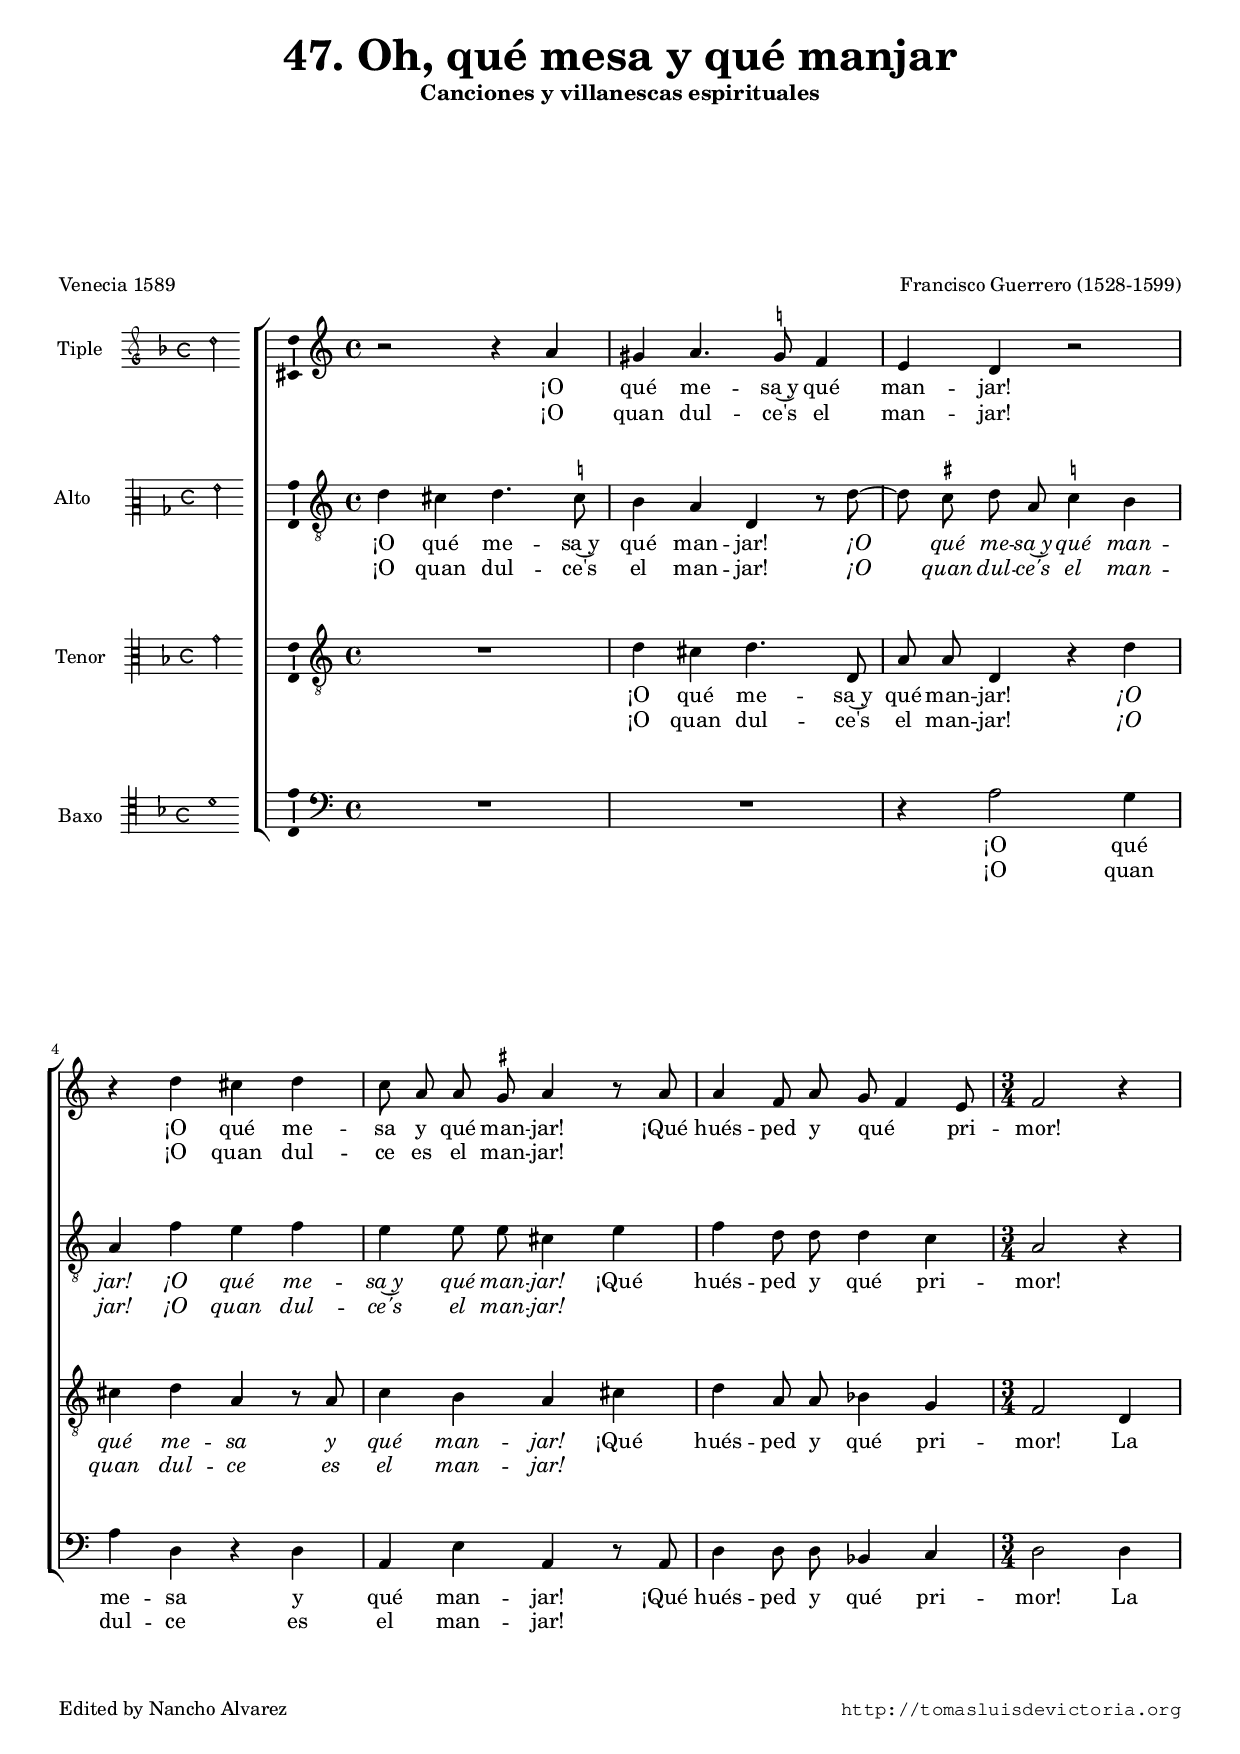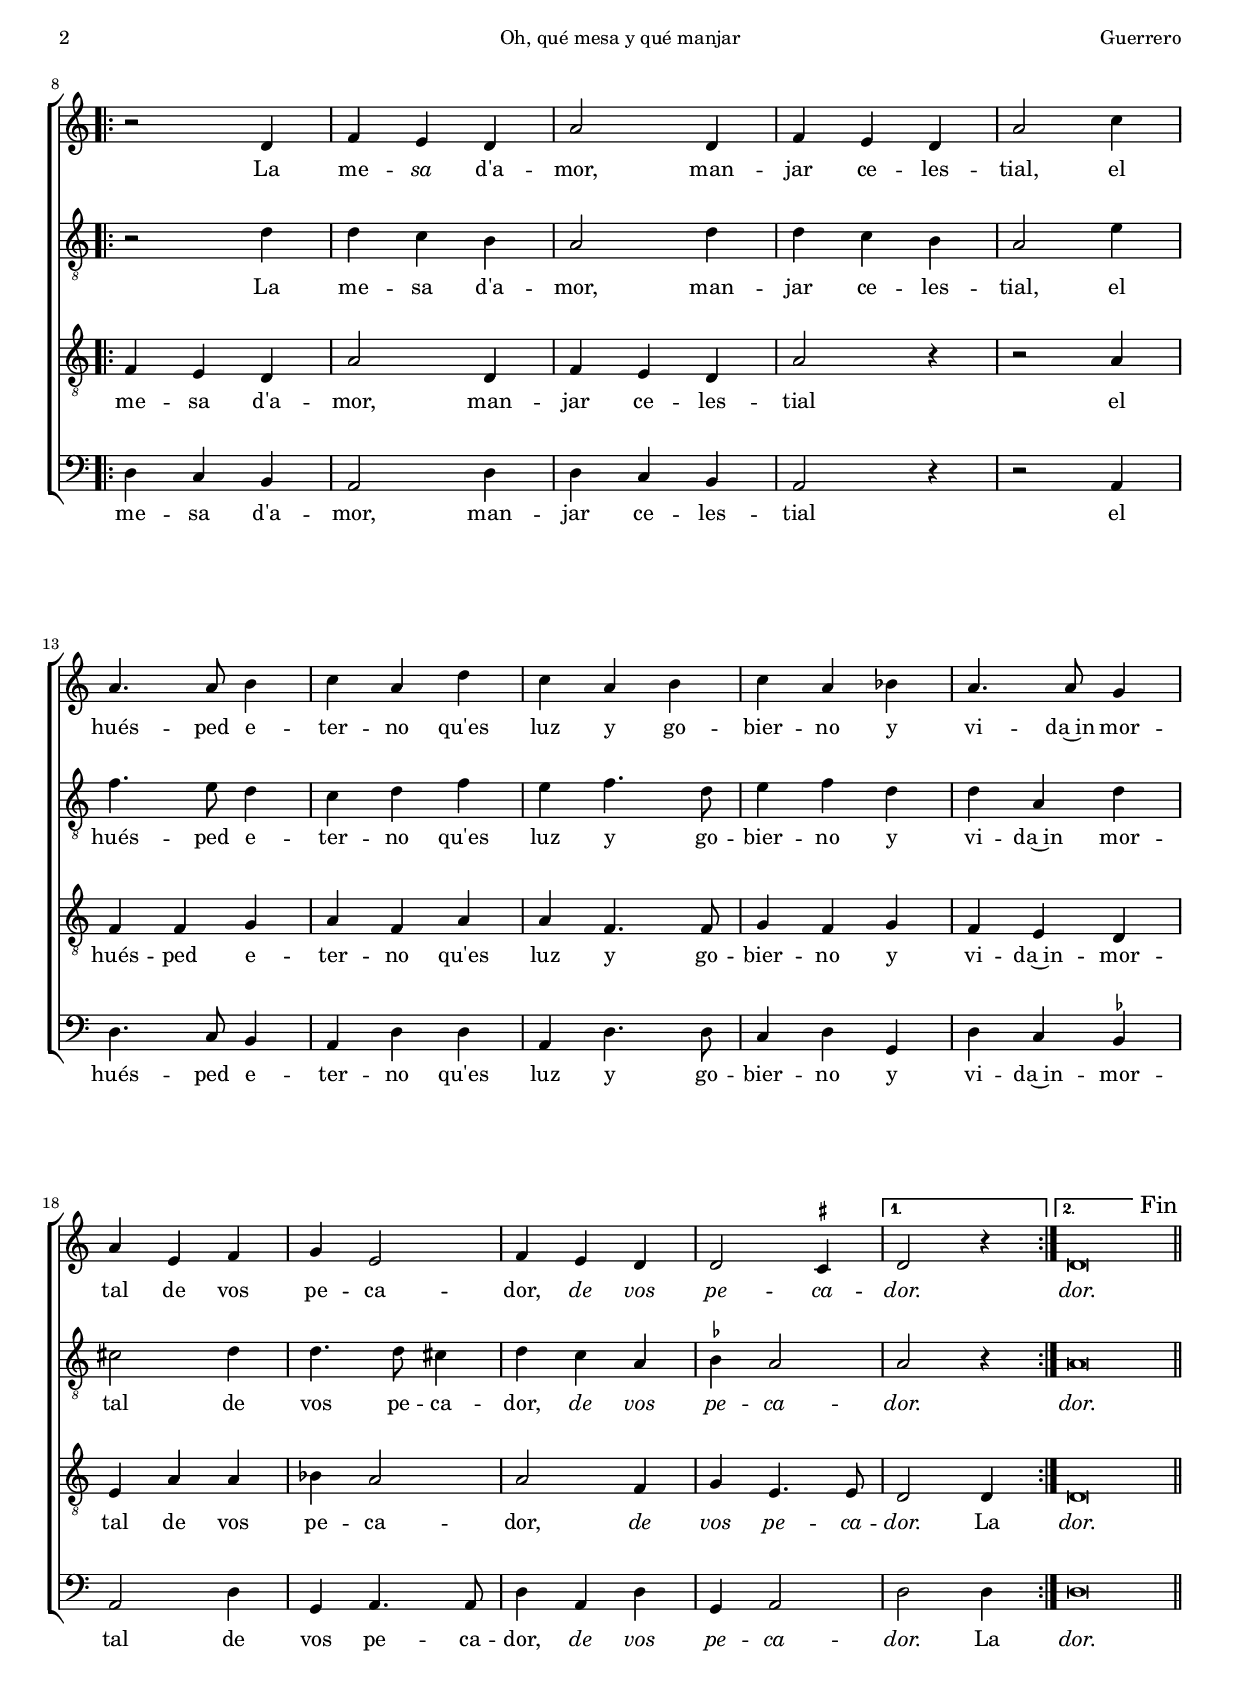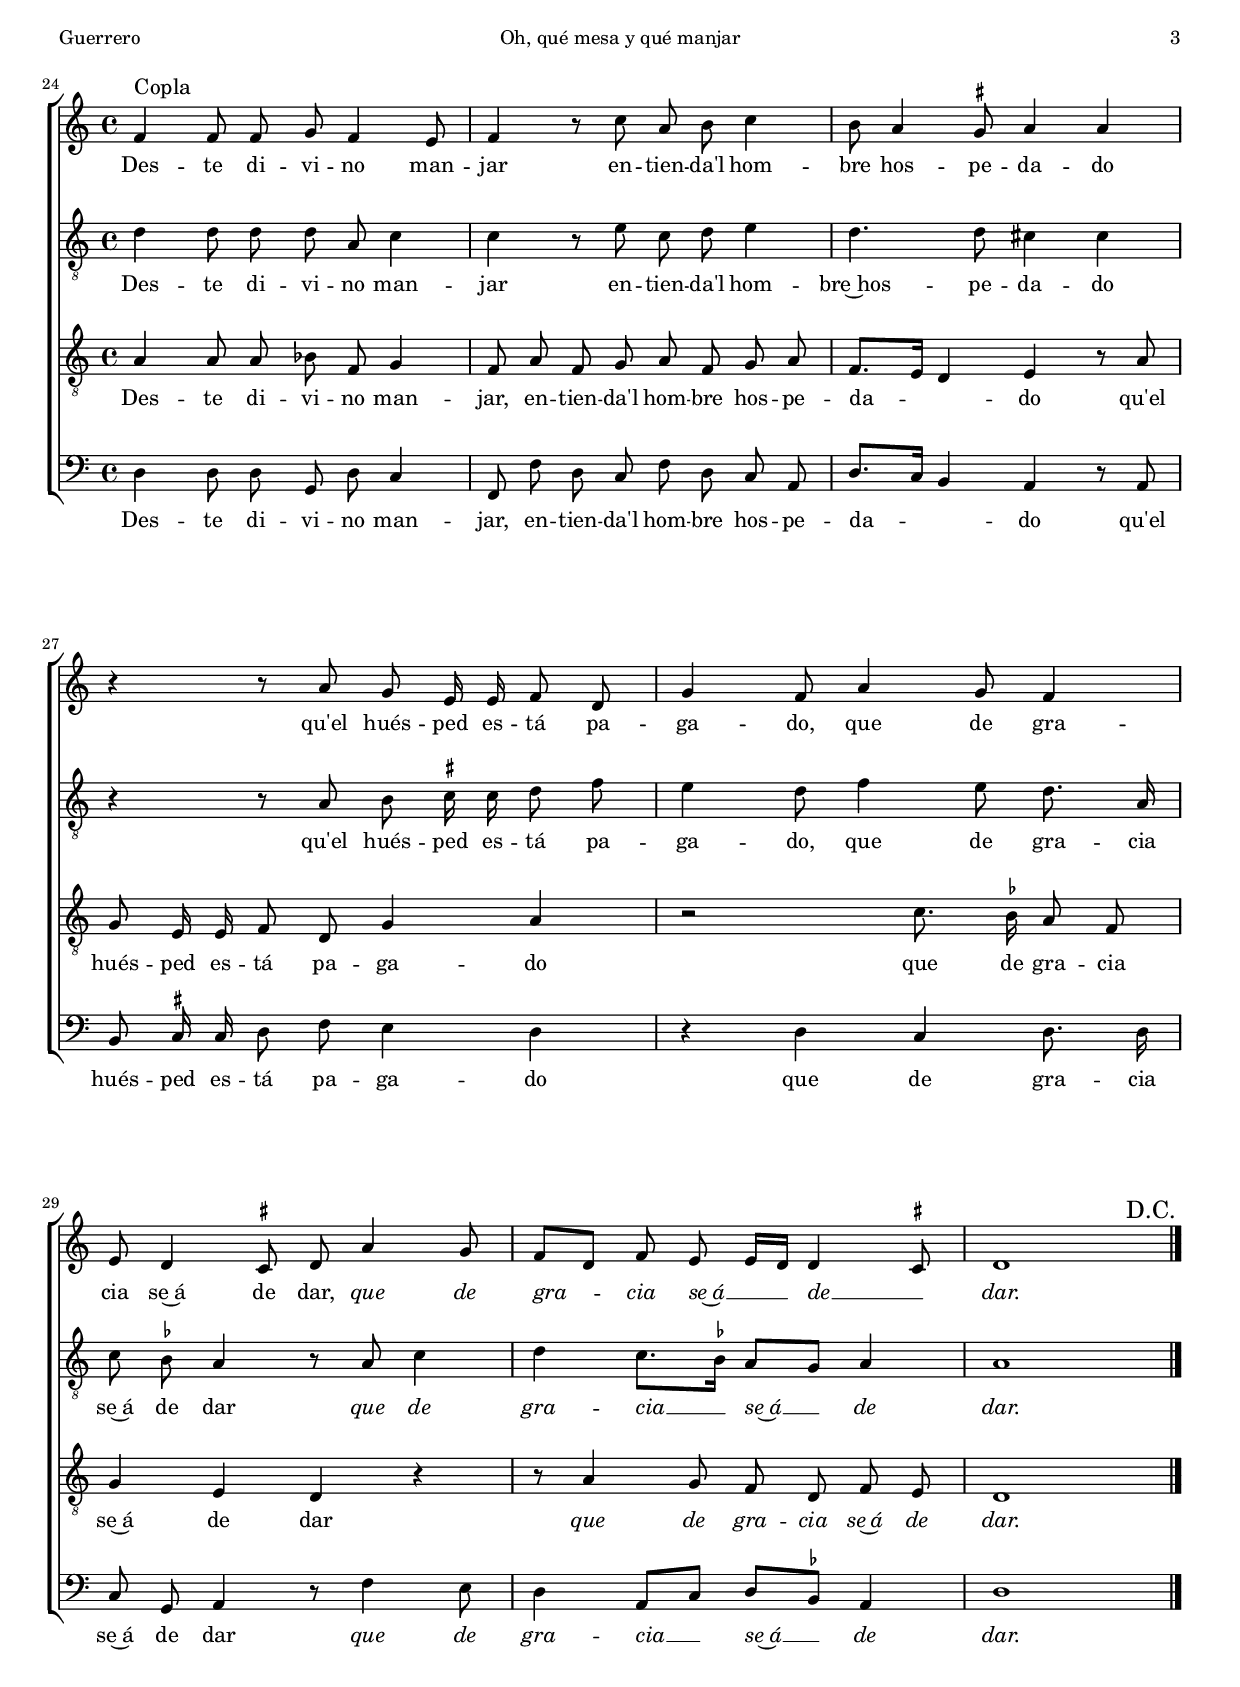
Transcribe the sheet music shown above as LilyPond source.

\version "2.18.0"

#(set-default-paper-size "a4")
#(set-global-staff-size 16.7)
#(ly:set-option 'point-and-click #f)
%mobile -s14.5 -i3.0

italicas=\override LyricText.font-shape = #'italic
rectas=\override LyricText.font-shape = #'upright
ss=\once \set suggestAccidentals = ##t
incipitwidth = 20
htitle="Oh, qué mesa y qué manjar"
hcomposer="Guerrero"


\header {
	title=\markup{\fontsize #3 "47. Oh, qué mesa y qué manjar"}
	subtitle="Canciones y villanescas espirituales"
        subsubtitle=\markup{\null \vspace #6 }
	composer="Francisco Guerrero (1528-1599)"
        pdfauthor=\composer
	%opus="(-)"
	poet="Venecia 1589"
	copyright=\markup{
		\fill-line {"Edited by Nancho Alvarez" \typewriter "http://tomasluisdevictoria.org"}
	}
%	tagline=""
}

global={\key f \major \time 4/4  \skip 1*6 \time 3/4
\skip 1*3/4*1 \break
\repeat volta 2 {\skip 1*3/4*14 } 
\alternative{{\skip 1*3/4*1 }{\skip 4 }} \skip 2 \bar "||" \pageBreak
\override Score.TimeSignature.break-visibility=#'#(#f #t #t)
\time 4/4 \skip 1*8 \bar "|."
}

cantus={
	\override Score.RehearsalMark.self-alignment-X = #right
        \override Score.RehearsalMark.break-visibility = #begin-of-line-invisible
	r2 r4 d''
	cis'' d''4. \ss c''8 bes'4
	a' g' r2
	r4 g'' fis'' g''
%5
	f''8 d'' d'' \ss cis'' d''4 r8 d''
	d''4 bes'8 d'' c'' bes'4 a'8
	bes'2 r4
	r2 g'4
	bes' a' g'
%10
	d''2 g'4
	bes' a' g'
	d''2 f''4
	d''4. d''8 e''4
	f'' d'' g''
%15
	f'' d'' e''
	f'' d'' ees''
	d''4. d''8 c''4
	d'' a' bes'
	c'' a'2
%20
	bes'4 a' g'
	g'2 \ss fis'4
	g'2 r4
	g'\breve*3/8
        \once \override Score.RehearsalMark.padding = #1.5
        \mark "Fin"
	\once \override TextScript.padding = #1
	bes'4^\markup{\larger "Copla"} bes'8 bes' c'' bes'4 a'8
%25
	bes'4 r8 f'' d'' e'' f''4
	e''8 d''4 \ss cis''8 d''4 d'' \break
	r r8 d'' c'' a'16 a' bes'8 g'
	c''4 bes'8 d''4 c''8 bes'4 \break
	a'8 g'4 \ss fis'8 g' d''4 c''8
%30
	 bes'[ g'] bes' a'  a'16[ g'] g'4 \ss fis'8
	g'1 \mark "D.C." 
}

altus={
	g'4 fis' g'4. \ss f'8
	e'4 d' g r8 g' ~
	g' \ss fis' g' d' \ss f'4 e'
	d' bes' a' bes'
%5
	a' a'8 a' fis'4 a'
	bes' g'8 g' g'4 f'
	d'2 r4
	r2 g'4
	g' f' e'
%10
	d'2 g'4
	g' f' e'
	d'2 a'4
	bes'4. a'8 g'4
	f' g' bes'
%15
	a' bes'4. g'8
	a'4 bes' g'
	g' d' g'
	fis'2 g'4
	g'4. g'8 fis'4
%20
	g' f' d'
	\ss ees' d'2
	d' r4
	d'\breve*3/8
	g'4 g'8 g' g' d' f'4
%25
	f' r8 a' f' g' a'4
	g'4. g'8 fis'4 fis'
	r r8 d' e' \ss fis'16 fis' g'8 bes'
	a'4 g'8 bes'4 a'8 g'8. d'16
	f'8 \ss ees' d'4 r8 d' f'4
%30
	g'  f'8.[ \ss ees'16]  d'8[ c'] d'4
	d'1
}

tenor={
	R1*4/4
	g'4 fis' g'4. g8
	d' d' g4 r g'
	fis' g' d' r8 d'
%5
	f'4 e' d' fis'
	g' d'8 d' ees'4 c'
	bes2 g4
	bes a g
	d'2 g4
%10
	bes a g
	d'2 r4
	r2 d'4
	bes bes c'
	d' bes d'
%15
	d' bes4. bes8
	c'4 bes c'
	bes a g
	a d' d'
	ees' d'2
%20
	d' bes4
	c' a4. a8
	g2 g4
	g\breve*3/8
	d'4 d'8 d' ees' bes c'4
%25
	bes8 d' bes c' d' bes c' d'
	 bes8.[ a16] g4 a r8 d'
	c' a16 a bes8 g c'4 d'
	r2 f'8. \ss ees'16 d'8 bes
	c'4 a g r
%30
	r8 d'4 c'8 bes g bes a
	g1
}

bassus={
	R1*4/4
	R1*4/4
	r4 d'2 c'4
	d' g r g
%5
	d a d r8 d
	g4 g8 g ees4 f
	g2 g4
	g f e
	d2 g4
%10
	g f e
	d2 r4
	r2 d4
	g4. f8 e4
	d g g
%15
	d g4. g8
	f4 g c
	g f \ss ees
	d2 g4
	c d4. d8
%20
	g4 d g
	c d2
	g g4
	g\breve*3/8
	g4 g8 g c g f4
%25
	bes,8 bes g f bes g f d
	 g8.[ f16] e4 d r8 d
	e \ss fis16 fis g8 bes a4 g
	r g f g8. g16
	f8 c d4 r8 bes4 a8
%30
	g4  d8[ f]  g[ \ss ees] d4
	g1
}

textocantus=\lyricmode{
¡O qué me -- sa~y qué man -- jar!
¡O qué me -- sa y qué man -- jar!
¡Qué hués -- ped y qué _ pri -- mor!
La me -- \italicas sa \rectas d'a -- mor,
man -- jar ce -- les -- tial,
el hués -- ped e -- ter -- no qu'es luz y go -- bier -- no 
y vi -- da~in mor -- tal de vos
pe -- ca -- dor,
\italicas
de vos pe -- ca -- dor.
dor.
\rectas
Des -- te di -- vi -- no man -- jar
en -- tien -- da'l hom -- bre hos -- pe -- da -- do
qu'el hués -- ped es -- tá pa -- ga -- do,
que de gra -- cia se~á de dar,
\italicas
que de gra -- _ cia se~á __ _ _ de __ _ dar.
}
textocantusb=\lyricmode{
¡O quan dul -- ce's el man -- jar!
¡O quan dul -- ce es el man -- jar!
}


textoaltus=\lyricmode{
¡O qué me -- sa~y qué man -- jar!
\italicas
¡O _ qué me -- sa~y qué man -- jar!
¡O qué me -- sa~y qué man -- jar!
\rectas
¡Qué hués -- ped y qué pri -- mor!
La me -- sa d'a -- mor,
man -- jar ce -- les -- tial,
el hués -- ped e -- ter -- no qu'es luz y go -- bier -- no 
y vi -- da~in mor -- tal
de vos pe -- ca -- dor,
\italicas
de vos pe -- ca -- dor. dor.
\rectas
Des -- te di -- vi -- no man -- jar
en -- tien -- da'l hom -- bre~hos -- pe -- da -- do
qu'el hués -- ped es -- tá pa -- ga -- do,
que de gra -- cia se~á de dar
\italicas
que de gra -- cia __ _ se~á __ _ de dar.
}
textoaltusb=\lyricmode {
¡O quan dul -- ce's el man -- jar!
\italicas
¡O _ quan dul -- ce's el man -- jar!
¡O quan dul -- ce's el man -- jar!
}

textotenor=\lyricmode{
¡O qué me -- sa~y qué man -- jar!
\italicas
¡O qué me -- sa y qué man -- jar!
\rectas
¡Qué hués -- ped y qué pri -- mor!
La me -- sa d'a -- mor,
man -- jar ce -- les -- tial
el hués -- ped e -- ter -- no qu'es luz y go -- bier -- no 
y vi -- da~in -- mor -- tal 
de vos pe -- ca -- dor,
\italicas
de vos pe -- ca -- dor. \rectas La
\italicas
dor.
\rectas
Des -- te di -- vi -- no man -- jar,
en -- tien -- da'l hom -- bre hos -- pe -- da -- _ _ do
qu'el hués -- ped es -- tá pa -- ga -- do
que de gra -- cia se~á de dar
\italicas
que de gra -- cia se~á de dar.
}
textotenorb=\lyricmode {
¡O quan dul -- ce's el man -- jar!
\italicas
¡O quan dul -- ce es el man -- jar!
}

textobassus=\lyricmode{
¡O qué me -- sa y qué man -- jar!
¡Qué hués -- ped y qué pri -- mor!
La me -- sa d'a -- mor,
man -- jar ce -- les -- tial
el hués -- ped e -- ter -- no qu'es luz y go -- bier -- no 
y vi -- da~in -- mor -- tal 
de vos pe -- ca -- dor,
\italicas
de vos pe -- ca -- dor.
\rectas La
\italicas dor.
\rectas
Des -- te di -- vi -- no man -- jar,
en -- tien -- da'l hom -- bre hos -- pe -- da -- _ _ do
qu'el hués -- ped es -- tá pa -- ga -- do
que de gra -- cia se~á de dar
\italicas
que de gra -- cia __ _ se~á __ _ de dar.
}
textobassusb=\lyricmode {
¡O quan dul -- ce es el man -- jar!
}


incipitcantus=\markup{
	\score{
		{ 
		\set Staff.instrumentName="Tiple   "
		\override NoteHead.style = #'neomensural
		\override Rest.style = #'neomensural
		\override Staff.TimeSignature.style = #'neomensural
		\cadenzaOn 
		\clef "petrucci-g"
		\key f \major
		\time 4/4
		d''2
		} 
	\layout {
		\context {\Voice
			\remove Ligature_bracket_engraver
			\consists Mensural_ligature_engraver
		}
		line-width=\incipitwidth
		indent = 0
	}
	}
}


incipitaltus=\markup{
	\score{
		{ 
		\set Staff.instrumentName="Alto      "
		\override NoteHead.style = #'neomensural 
		\override Rest.style = #'neomensural
		\override Staff.TimeSignature.style = #'neomensural
		\cadenzaOn 
		\clef "petrucci-c2"
		\key f \major
		\time 4/4
		g'2
		} 
	\layout {
		\context {\Voice
			\remove Ligature_bracket_engraver
			\consists Mensural_ligature_engraver
		}
		line-width=\incipitwidth
		indent = 0
	}
	}
}


incipittenor=\markup{
	\score{
		{ 
		\set Staff.instrumentName="Tenor   "
		\override NoteHead.style = #'neomensural 
		\override Rest.style = #'neomensural
		\override Staff.TimeSignature.style = #'neomensural
		\cadenzaOn 
		\clef "petrucci-c3"
		\key f \major
		\time 4/4
		g'2
		} 
	\layout {
		\context {\Voice
			\remove Ligature_bracket_engraver
			\consists Mensural_ligature_engraver
		}
		line-width=\incipitwidth
		indent=0
	}
	}
}


incipitbassus=\markup{
	\score{
		{ 
		\set Staff.instrumentName="Baxo   "
		\override NoteHead.style = #'neomensural 
		\override Rest.style = #'neomensural
		\override Staff.TimeSignature.style = #'neomensural
		\cadenzaOn 
		\clef "petrucci-c4"
		\key f \major
		\time 4/4
		d'1
		} 
	\layout {
		\context {\Voice
			\remove Ligature_bracket_engraver
			\consists Mensural_ligature_engraver
		}
		line-width=\incipitwidth
		indent = 0
	}
	}
}





\score {\transpose c' g{
\new ChoirStaff<<

	\new Staff <<\global
	\new Voice="v1" {
		\set Staff.instrumentName=\incipitcantus
		\clef "treble"
		\cantus }
	\new Lyrics \lyricsto "v1" {\textocantus }
	\new Lyrics \lyricsto "v1" {\textocantusb }
	>>

	
	\new Staff << \global
	\new Voice="v2" {
		\set Staff.instrumentName=\incipitaltus
		\clef "G_8" 
		\altus}
	\new Lyrics \lyricsto "v2" {\textoaltus }
	\new Lyrics \lyricsto "v2" {\textoaltusb }
	>>

	
	\new Staff <<\global
	\new Voice="v3" {
		\set Staff.instrumentName=\incipittenor
		\clef "G_8"
		\tenor }
	\new Lyrics \lyricsto "v3" {\textotenor }
	\new Lyrics \lyricsto "v3" {\textotenorb }
	>>
	

	\new Staff <<\global
	\new Voice="v4" {
		\set Staff.instrumentName=\incipitbassus
		\clef "bass" 
		\bassus }
	\new Lyrics \lyricsto "v4" {\textobassus }
	\new Lyrics \lyricsto "v4" {\textobassusb }
	>>
	
>>

	}%transpose

\layout{ 
	\context {\Lyrics 
		\override VerticalAxisGroup.staff-affinity = #UP
		\override VerticalAxisGroup.nonstaff-relatedstaff-spacing =
			#'((basic-distance . 0) (minimum-distance . 0) (padding . 1))
		\override LyricText.font-size = #1.2
		\override LyricHyphen.minimum-distance = #0.5
	}
	\context {\Score 
		tempoHideNote = ##t
		\override BarNumber.padding = #2 
	}
	\context {\Voice 
		melismaBusyProperties = #'()
                autoBeaming = ##f
	}
	\context {\Staff 
                %\RemoveEmptyStaves
                %\override VerticalAxisGroup.remove-first = ##t
		\override VerticalAxisGroup.staff-staff-spacing =
			#'((basic-distance . 11) (minimum-distance . 0) (padding . 1))
		\consists Ambitus_engraver 
		\override LigatureBracket.padding = #1
	}
}

%\midi { \mtempo }

}


\paper{
	evenHeaderMarkup=\markup  \fill-line { \fromproperty #'page:page-number-string \htitle \hcomposer }
	oddHeaderMarkup= \markup  \fill-line { \on-the-fly #not-first-page \hcomposer \on-the-fly #not-first-page \htitle \on-the-fly #not-first-page \fromproperty #'page:page-number-string }
	system-count=8
	%page-count = 2
        %systems-per-page = 3
	ragged-last-bottom = ##f
	indent=3.5\cm
	system-system-spacing =
	#'((basic-distance . 20) (minimum-distance . 0) (padding . 5))
	top-system-spacing = % header
	#'((basic-distance . 9) (minimum-distance . 0) (padding . 0))
	last-bottom-spacing = % footer
	#'((basic-distance . 12) (minimum-distance . 0) (padding . 0))
	markup-system-spacing.padding = #1.5
}
